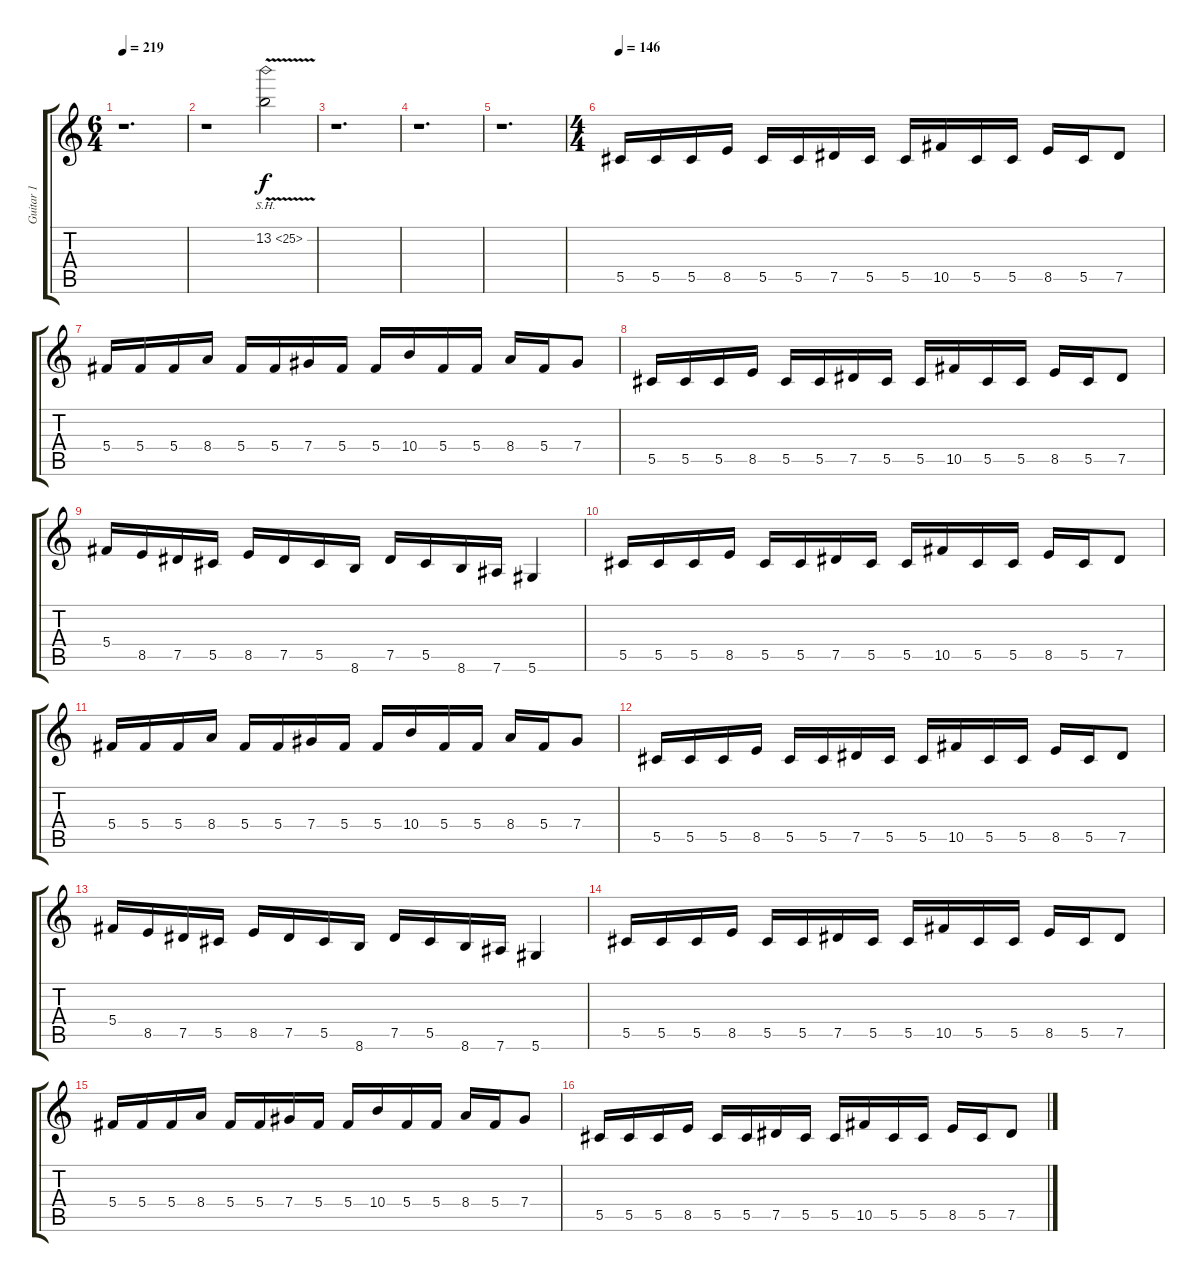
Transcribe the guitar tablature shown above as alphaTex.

\track ("Guitar 1" "Guitar 1") {instrument distortionguitar}
\staff {score tabs}
\tuning (Eb4 Bb3 Gb3 Db3 Ab2 Eb2) {hide}
\ts (6 4)
\tempo 219
\clef g2
\ks c
r.1{d dy f} |
r.1 13.2{sh 12 v}.2 |
r.1{d} |
r.1{d} |
r.1{d} |
\ts (4 4)
\tempo 146
5.5.16 5.5.16 5.5.16 8.5.16 5.5.16 5.5.16 7.5.16 5.5.16 5.5.16 10.5.16 5.5.16 5.5.16 8.5.16 5.5.16 7.5.8 |
5.4.16 5.4.16 5.4.16 8.4.16 5.4.16 5.4.16 7.4.16 5.4.16 5.4.16 10.4.16 5.4.16 5.4.16 8.4.16 5.4.16 7.4.8 |
5.5.16 5.5.16 5.5.16 8.5.16 5.5.16 5.5.16 7.5.16 5.5.16 5.5.16 10.5.16 5.5.16 5.5.16 8.5.16 5.5.16 7.5.8 |
5.4.16 8.5.16 7.5.16 5.5.16 8.5.16 7.5.16 5.5.16 8.6.16 7.5.16 5.5.16 8.6.16 7.6.16 5.6.4 |
5.5.16 5.5.16 5.5.16 8.5.16 5.5.16 5.5.16 7.5.16 5.5.16 5.5.16 10.5.16 5.5.16 5.5.16 8.5.16 5.5.16 7.5.8 |
5.4.16 5.4.16 5.4.16 8.4.16 5.4.16 5.4.16 7.4.16 5.4.16 5.4.16 10.4.16 5.4.16 5.4.16 8.4.16 5.4.16 7.4.8 |
5.5.16 5.5.16 5.5.16 8.5.16 5.5.16 5.5.16 7.5.16 5.5.16 5.5.16 10.5.16 5.5.16 5.5.16 8.5.16 5.5.16 7.5.8 |
5.4.16 8.5.16 7.5.16 5.5.16 8.5.16 7.5.16 5.5.16 8.6.16 7.5.16 5.5.16 8.6.16 7.6.16 5.6.4 |
5.5.16 5.5.16 5.5.16 8.5.16 5.5.16 5.5.16 7.5.16 5.5.16 5.5.16 10.5.16 5.5.16 5.5.16 8.5.16 5.5.16 7.5.8 |
5.4.16 5.4.16 5.4.16 8.4.16 5.4.16 5.4.16 7.4.16 5.4.16 5.4.16 10.4.16 5.4.16 5.4.16 8.4.16 5.4.16 7.4.8 |
5.5.16 5.5.16 5.5.16 8.5.16 5.5.16 5.5.16 7.5.16 5.5.16 5.5.16 10.5.16 5.5.16 5.5.16 8.5.16 5.5.16 7.5.8
